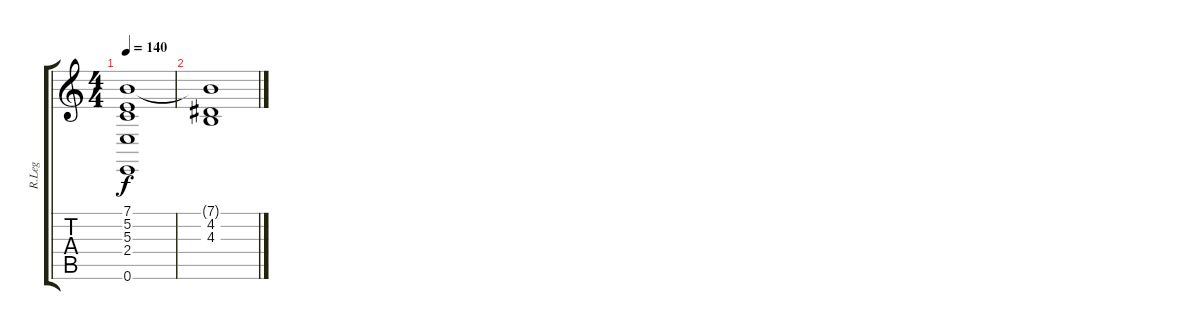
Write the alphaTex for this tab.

\track ("R.Leg" "R.Leg") {instrument synthdrum}
\staff {score tabs}
\tuning (E4 B3 G3 D3 A2 E2) {hide}
\ts (4 4)
\tempo 140
\clef g2
\ks c
(7.1 5.2 5.3 2.4{t} 0.6).1{dy f} |
(7.1{t} 4.2 4.3).1
